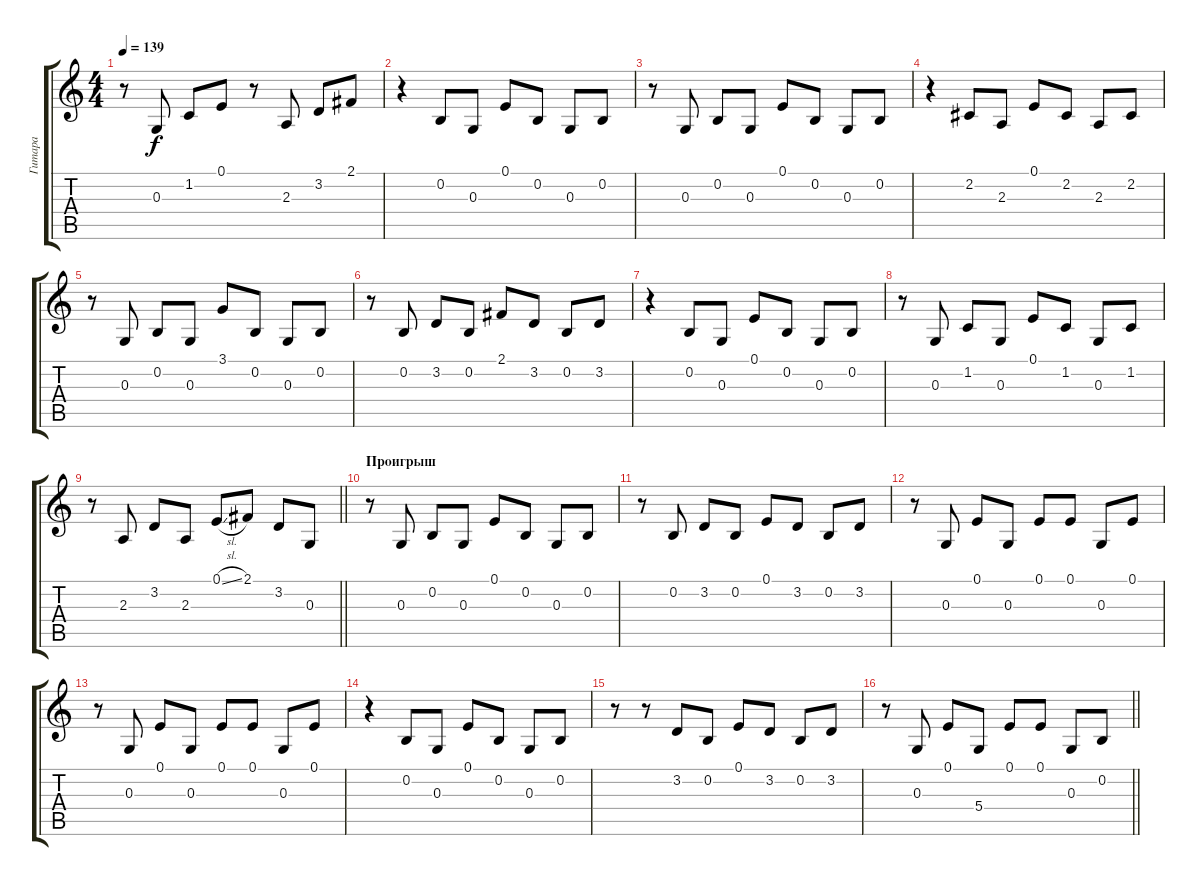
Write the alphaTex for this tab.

\track ("Гитара" "Гитара") {instrument orchestralharp}
\staff {score tabs}
\tuning (E4 B3 G3 D3 A2 E2) {hide}
\ts (4 4)
\tempo 139
\clef g2
\ks c
r.8{dy f} 0.3.8 1.2.8 0.1.8 r.8 2.3.8 3.2.8 2.1.8 |
r.4 0.2.8 0.3.8 0.1.8 0.2.8 0.3.8 0.2.8 |
r.8 0.3.8 0.2.8 0.3.8 0.1.8 0.2.8 0.3.8 0.2.8 |
r.4 2.2.8 2.3.8 0.1.8 2.2.8 2.3.8 2.2.8 |
r.8 0.3.8 0.2.8 0.3.8 3.1.8 0.2.8 0.3.8 0.2.8 |
r.8 0.2.8 3.2.8 0.2.8 2.1.8 3.2.8 0.2.8 3.2.8 |
r.4 0.2.8 0.3.8 0.1.8 0.2.8 0.3.8 0.2.8 |
r.8 0.3.8 1.2.8 0.3.8 0.1.8 1.2.8 0.3.8 1.2.8 |
\barLineRight lightlight
r.8 2.3.8 3.2.8 2.3.8 0.1{sl}.8 2.1.8 3.2.8 0.3.8 |
\section ("" "Проигрыш")
r.8 0.3.8 0.2.8 0.3.8 0.1.8 0.2.8 0.3.8 0.2.8 |
r.8 0.2.8 3.2.8 0.2.8 0.1.8 3.2.8 0.2.8 3.2.8 |
r.8 0.3.8 0.1.8 0.3.8 0.1.8 0.1.8 0.3.8 0.1.8 |
r.8 0.3.8 0.1.8 0.3.8 0.1.8 0.1.8 0.3.8 0.1.8 |
r.4 0.2.8 0.3.8 0.1.8 0.2.8 0.3.8 0.2.8 |
r.8 r.8 3.2.8 0.2.8 0.1.8 3.2.8 0.2.8 3.2.8 |
\barLineRight lightlight
r.8 0.3.8 0.1.8 5.4.8 0.1.8 0.1.8 0.3.8 0.2.8
